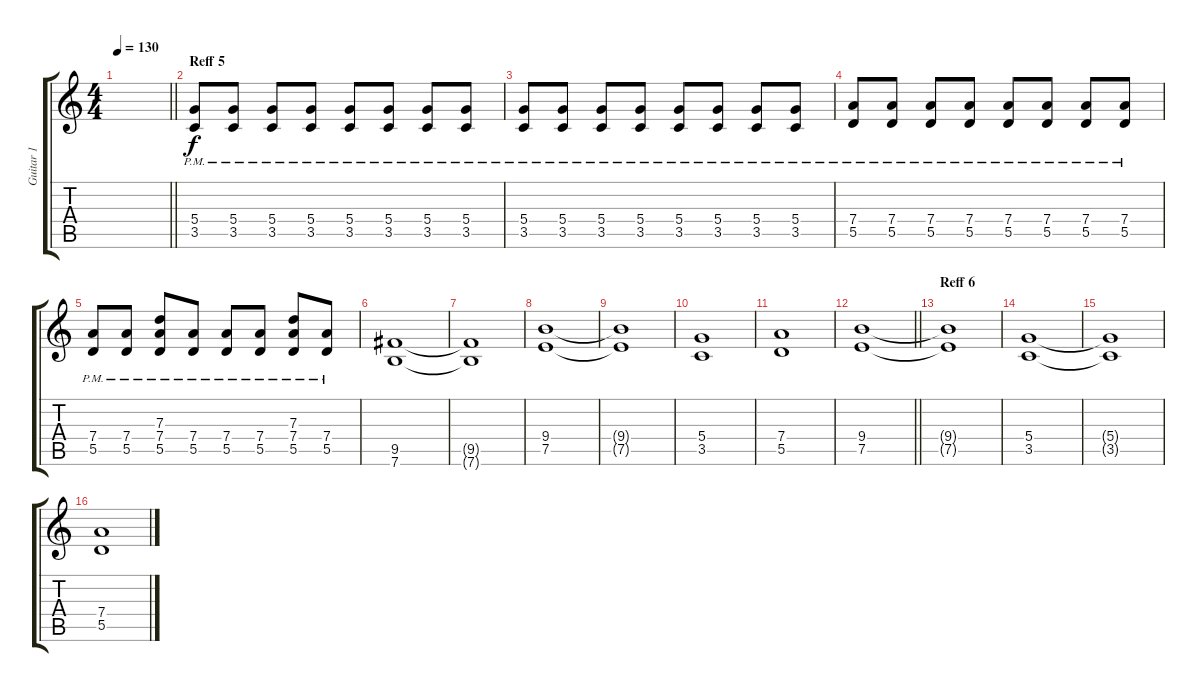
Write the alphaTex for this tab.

\track ("Guitar 1" "Guitar 1") {instrument acousticguitarsteel}
\staff {score tabs}
\tuning (E4 B3 G3 D3 A2 E2) {hide}
\ts (4 4)
\tempo 130
\clef g2
\barLineRight lightlight
\ks c
|
\section ("" "Reff 5")
(5.4{pm} 3.5{pm}).8{volume 11 balance 12 instrument distortionguitar} (5.4{pm} 3.5{pm}).8 (5.4{pm} 3.5{pm}).8 (5.4{pm} 3.5{pm}).8 (5.4{pm} 3.5{pm}).8 (5.4{pm} 3.5{pm}).8 (5.4{pm} 3.5{pm}).8 (5.4{pm} 3.5{pm}).8 |
(5.4{pm} 3.5{pm}).8 (5.4{pm} 3.5{pm}).8 (5.4{pm} 3.5{pm}).8 (5.4{pm} 3.5{pm}).8 (5.4{pm} 3.5{pm}).8 (5.4{pm} 3.5{pm}).8 (5.4{pm} 3.5{pm}).8 (5.4{pm} 3.5{pm}).8 |
(7.4{pm} 5.5{pm}).8 (7.4{pm} 5.5{pm}).8 (7.4{pm} 5.5{pm}).8 (7.4{pm} 5.5{pm}).8 (7.4{pm} 5.5{pm}).8 (7.4{pm} 5.5{pm}).8 (7.4{pm} 5.5{pm}).8 (7.4{pm} 5.5{pm}).8 |
(7.4{pm} 5.5{pm}).8 (7.4{pm} 5.5{pm}).8 (7.3 7.4{pm} 5.5{pm}).8 (7.4{pm} 5.5{pm}).8 (7.4{pm} 5.5{pm}).8 (7.4 5.5{pm}).8 (7.3 7.4{pm} 5.5{pm}).8 (7.4{pm} 5.5{pm}).8 |
(9.5 7.6).1 |
(9.5{t} 7.6{t}).1 |
(9.4 7.5).1 |
(9.4{t} 7.5{t}).1 |
(5.4 3.5).1 |
(7.4 5.5).1 |
\barLineRight lightlight
(9.4 7.5).1 |
\section ("" "Reff 6")
(9.4{t} 7.5{t}).1 |
(5.4 3.5).1 |
(5.4{t} 3.5{t}).1 |
(7.4 5.5).1
